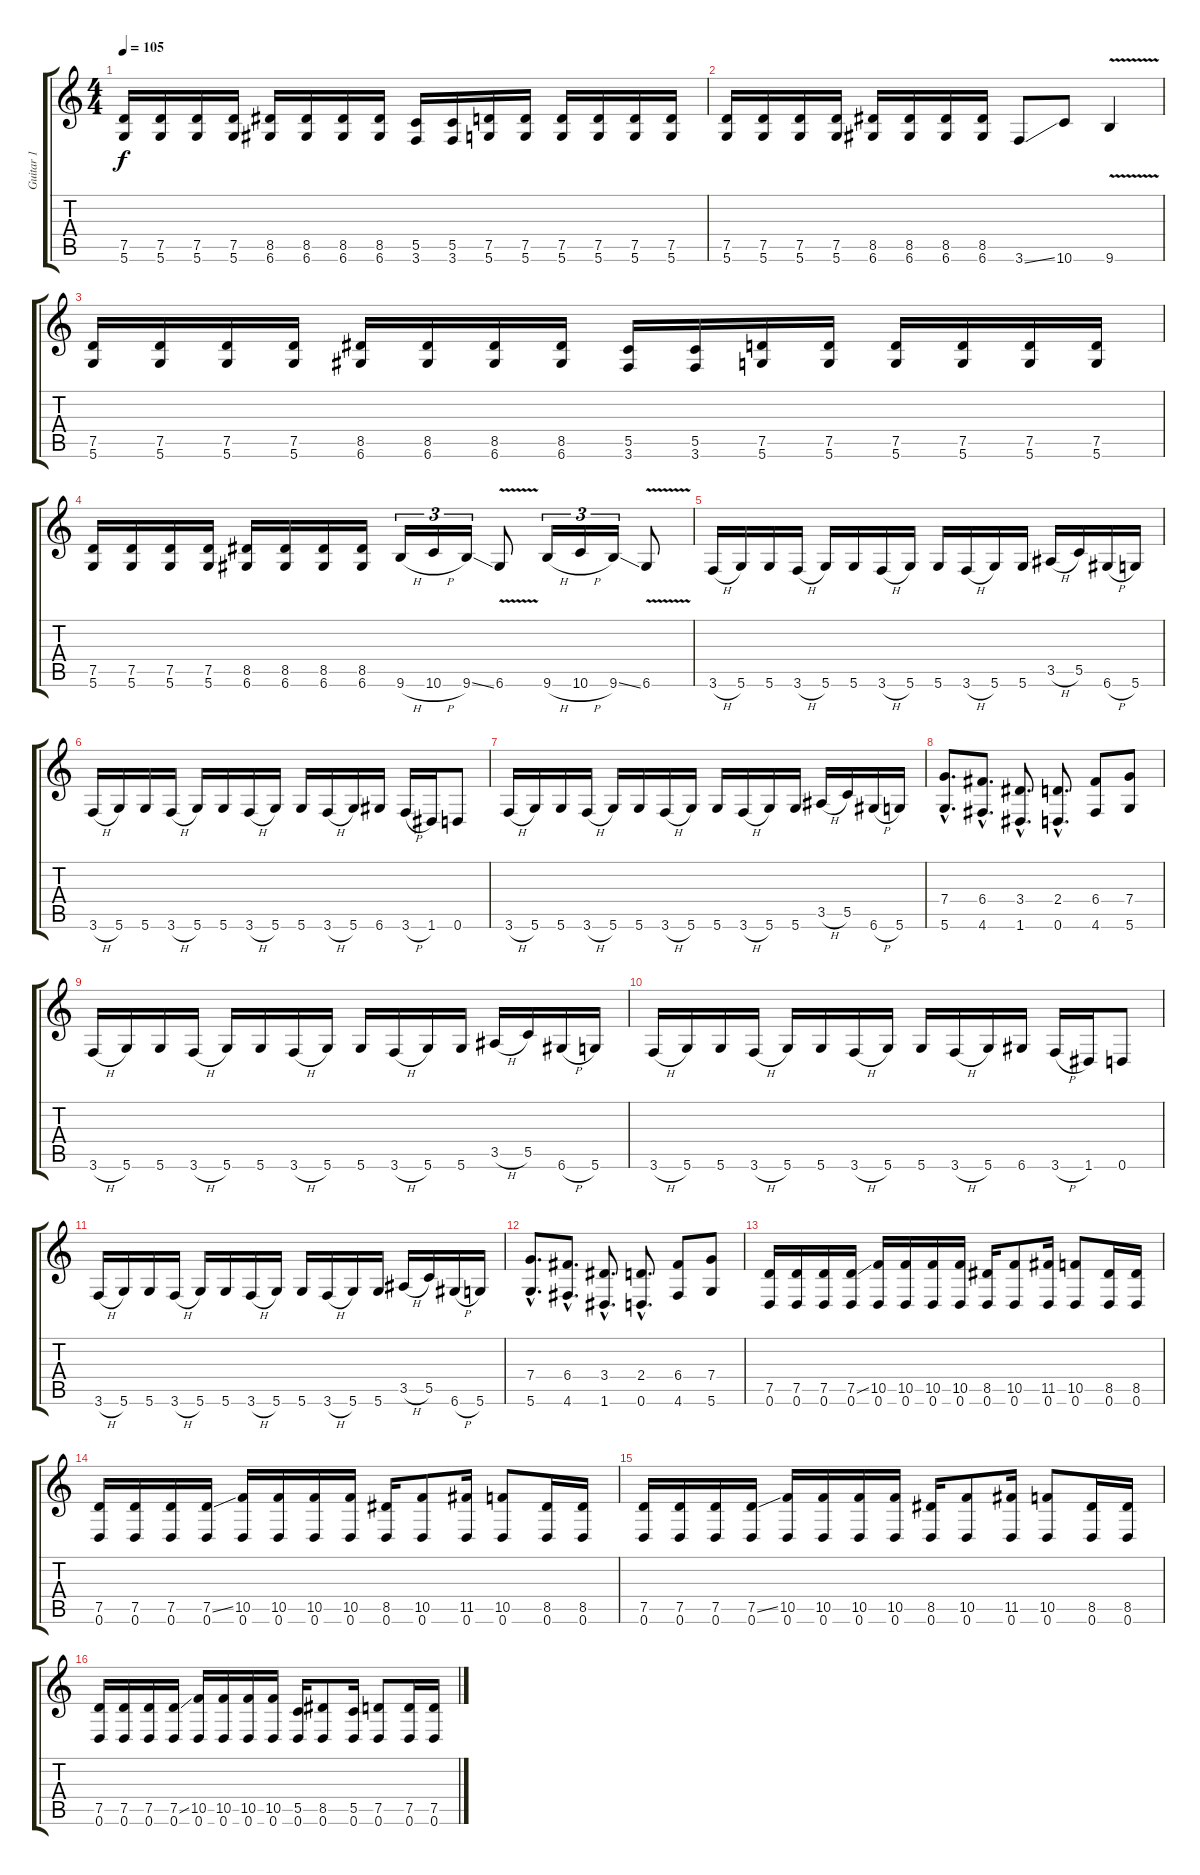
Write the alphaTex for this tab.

\track ("Guitar 1" "Guitar 1") {instrument overdrivenguitar}
\staff {score tabs}
\tuning (D4 A3 F3 C3 G2 D2) {hide}
\ts (4 4)
\section ("" "")
\tempo 105
\clef g2
\ks c
(7.5 5.6).16{dy f} (7.5 5.6).16 (7.5 5.6).16 (7.5 5.6).16 (8.5 6.6).16 (8.5 6.6).16 (8.5 6.6).16 (8.5 6.6).16 (5.5 3.6).16 (5.5 3.6).16 (7.5 5.6).16 (7.5 5.6).16 (7.5 5.6).16 (7.5 5.6).16 (7.5 5.6).16 (7.5 5.6).16 |
(7.5 5.6).16 (7.5 5.6).16 (7.5 5.6).16 (7.5 5.6).16 (8.5 6.6).16 (8.5 6.6).16 (8.5 6.6).16 (8.5 6.6).16 3.6{ss}.8 10.6.8 9.6{v}.4 |
(7.5 5.6).16 (7.5 5.6).16 (7.5 5.6).16 (7.5 5.6).16 (8.5 6.6).16 (8.5 6.6).16 (8.5 6.6).16 (8.5 6.6).16 (5.5 3.6).16 (5.5 3.6).16 (7.5 5.6).16 (7.5 5.6).16 (7.5 5.6).16 (7.5 5.6).16 (7.5 5.6).16 (7.5 5.6).16 |
(7.5 5.6).16 (7.5 5.6).16 (7.5 5.6).16 (7.5 5.6).16 (8.5 6.6).16 (8.5 6.6).16 (8.5 6.6).16 (8.5 6.6).16 9.6{h}.16{tu (3 2)} 10.6{h}.16{tu (3 2)} 9.6{ss}.16{tu (3 2)} 6.6{v}.8 9.6{h}.16{tu (3 2)} 10.6{h}.16{tu (3 2)} 9.6{ss}.16{tu (3 2)} 6.6{v}.8 |
\section ("" "")
3.6{h}.16 5.6.16 5.6.16 3.6{h}.16 5.6.16 5.6.16 3.6{h}.16 5.6.16 5.6.16 3.6{h}.16 5.6.16 5.6.16 3.5{h}.16 5.5.16 6.6{h}.16 5.6.16 |
3.6{h}.16 5.6.16 5.6.16 3.6{h}.16 5.6.16 5.6.16 3.6{h}.16 5.6.16 5.6.16 3.6{h}.16 5.6.16 6.6.16 3.6{h}.16 1.6.16 0.6.8 |
3.6{h}.16 5.6.16 5.6.16 3.6{h}.16 5.6.16 5.6.16 3.6{h}.16 5.6.16 5.6.16 3.6{h}.16 5.6.16 5.6.16 3.5{h}.16 5.5.16 6.6{h}.16 5.6.16 |
(7.4{hac} 5.6{hac}).8{d} (6.4{hac} 4.6{hac}).8{d} (3.4{hac} 1.6{hac}).8{d} (2.4{hac} 0.6{hac}).8{d} (6.4 4.6).8 (7.4 5.6).8 |
3.6{h}.16 5.6.16 5.6.16 3.6{h}.16 5.6.16 5.6.16 3.6{h}.16 5.6.16 5.6.16 3.6{h}.16 5.6.16 5.6.16 3.5{h}.16 5.5.16 6.6{h}.16 5.6.16 |
3.6{h}.16 5.6.16 5.6.16 3.6{h}.16 5.6.16 5.6.16 3.6{h}.16 5.6.16 5.6.16 3.6{h}.16 5.6.16 6.6.16 3.6{h}.16 1.6.16 0.6.8 |
3.6{h}.16 5.6.16 5.6.16 3.6{h}.16 5.6.16 5.6.16 3.6{h}.16 5.6.16 5.6.16 3.6{h}.16 5.6.16 5.6.16 3.5{h}.16 5.5.16 6.6{h}.16 5.6.16 |
(7.4{hac} 5.6{hac}).8{d} (6.4{hac} 4.6{hac}).8{d} (3.4{hac} 1.6{hac}).8{d} (2.4{hac} 0.6{hac}).8{d} (6.4 4.6).8 (7.4 5.6).8 |
\section ("" "")
(7.5 0.6).16 (7.5 0.6).16 (7.5 0.6).16 (7.5{ss} 0.6).16 (10.5 0.6).16 (10.5 0.6).16 (10.5 0.6).16 (10.5 0.6).16 (8.5 0.6).16 (10.5 0.6).8 (11.5 0.6).16 (10.5 0.6).8 (8.5 0.6).16 (8.5 0.6).16 |
(7.5 0.6).16 (7.5 0.6).16 (7.5 0.6).16 (7.5{ss} 0.6).16 (10.5 0.6).16 (10.5 0.6).16 (10.5 0.6).16 (10.5 0.6).16 (8.5 0.6).16 (10.5 0.6).8 (11.5 0.6).16 (10.5 0.6).8 (8.5 0.6).16 (8.5 0.6).16 |
(7.5 0.6).16 (7.5 0.6).16 (7.5 0.6).16 (7.5{ss} 0.6).16 (10.5 0.6).16 (10.5 0.6).16 (10.5 0.6).16 (10.5 0.6).16 (8.5 0.6).16 (10.5 0.6).8 (11.5 0.6).16 (10.5 0.6).8 (8.5 0.6).16 (8.5 0.6).16 |
(7.5 0.6).16 (7.5 0.6).16 (7.5 0.6).16 (7.5{ss} 0.6).16 (10.5 0.6).16 (10.5 0.6).16 (10.5 0.6).16 (10.5 0.6).16 (5.5 0.6).16 (8.5 0.6).8 (5.5 0.6).16 (7.5 0.6).8 (7.5 0.6).16 (7.5 0.6).16
